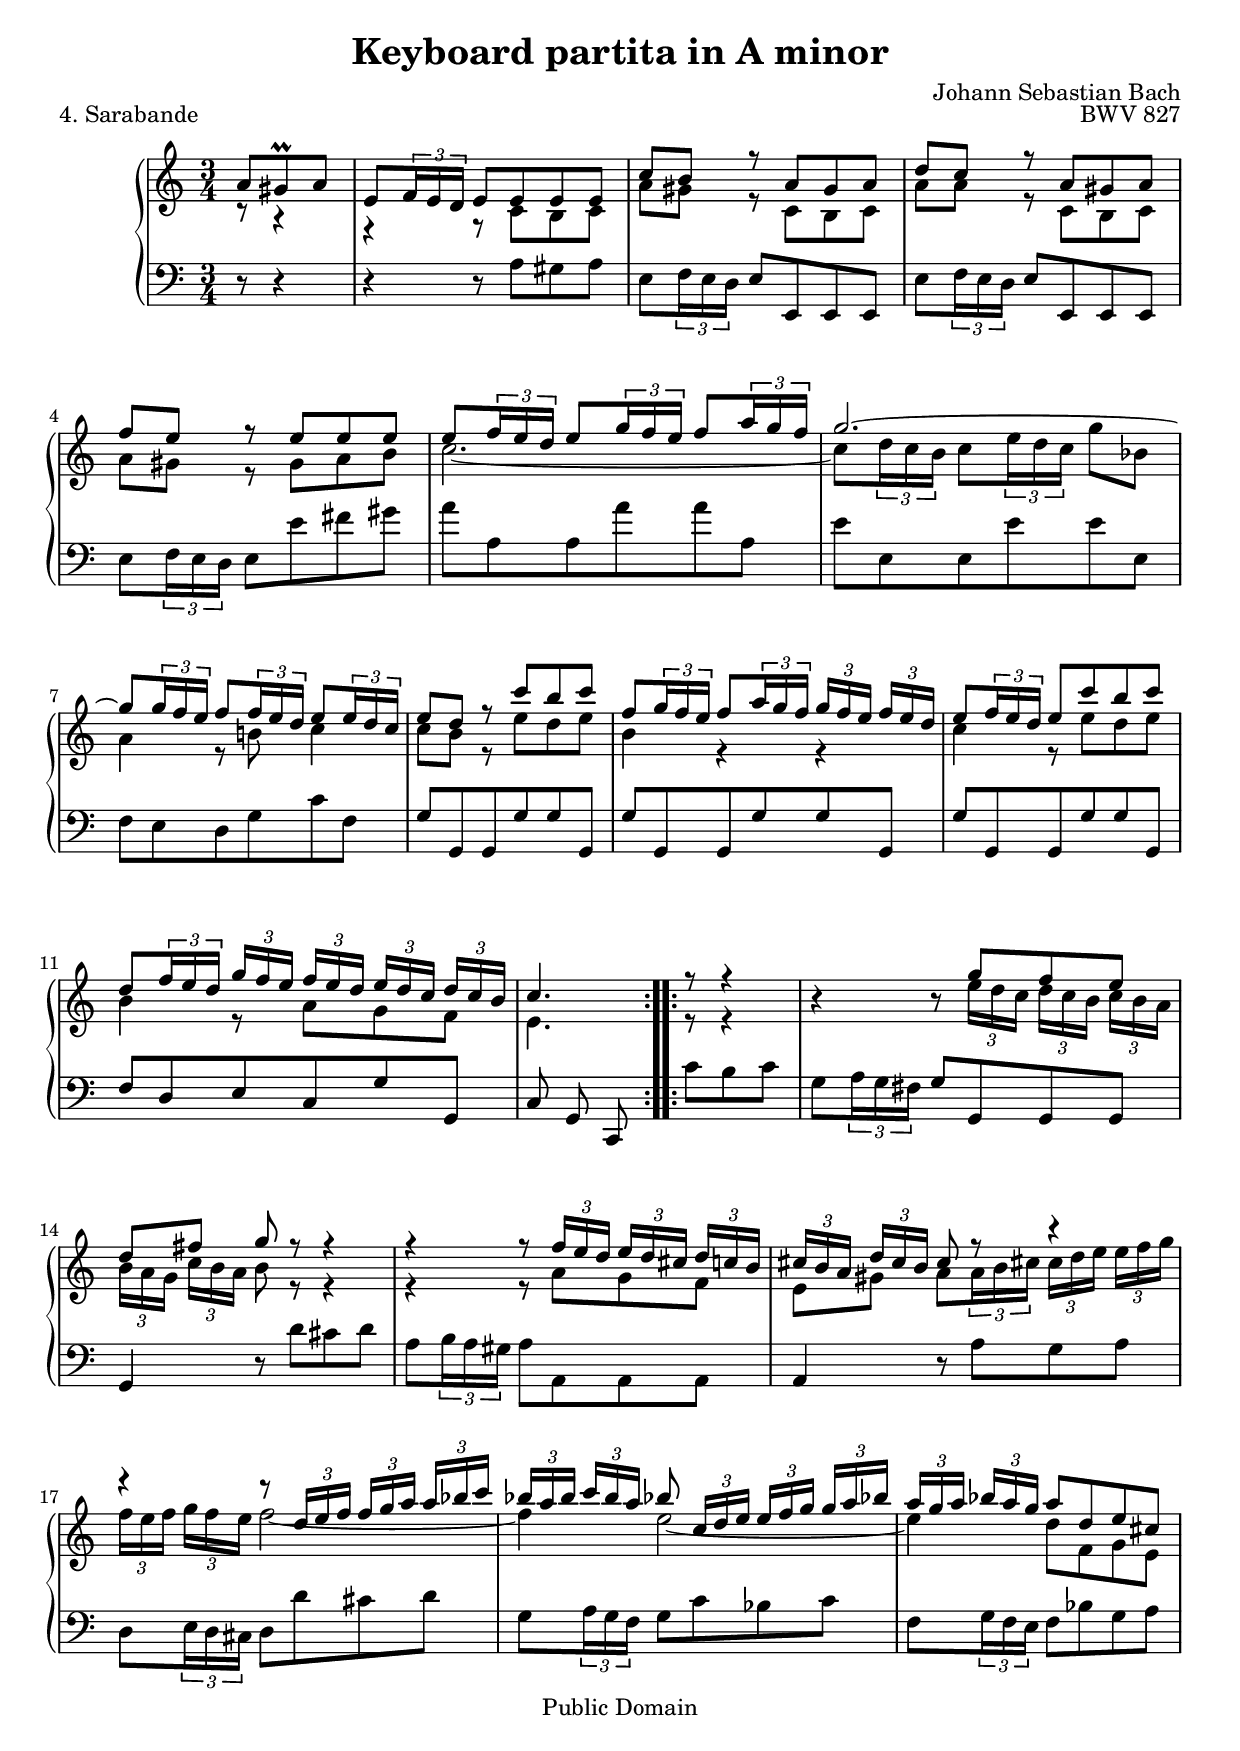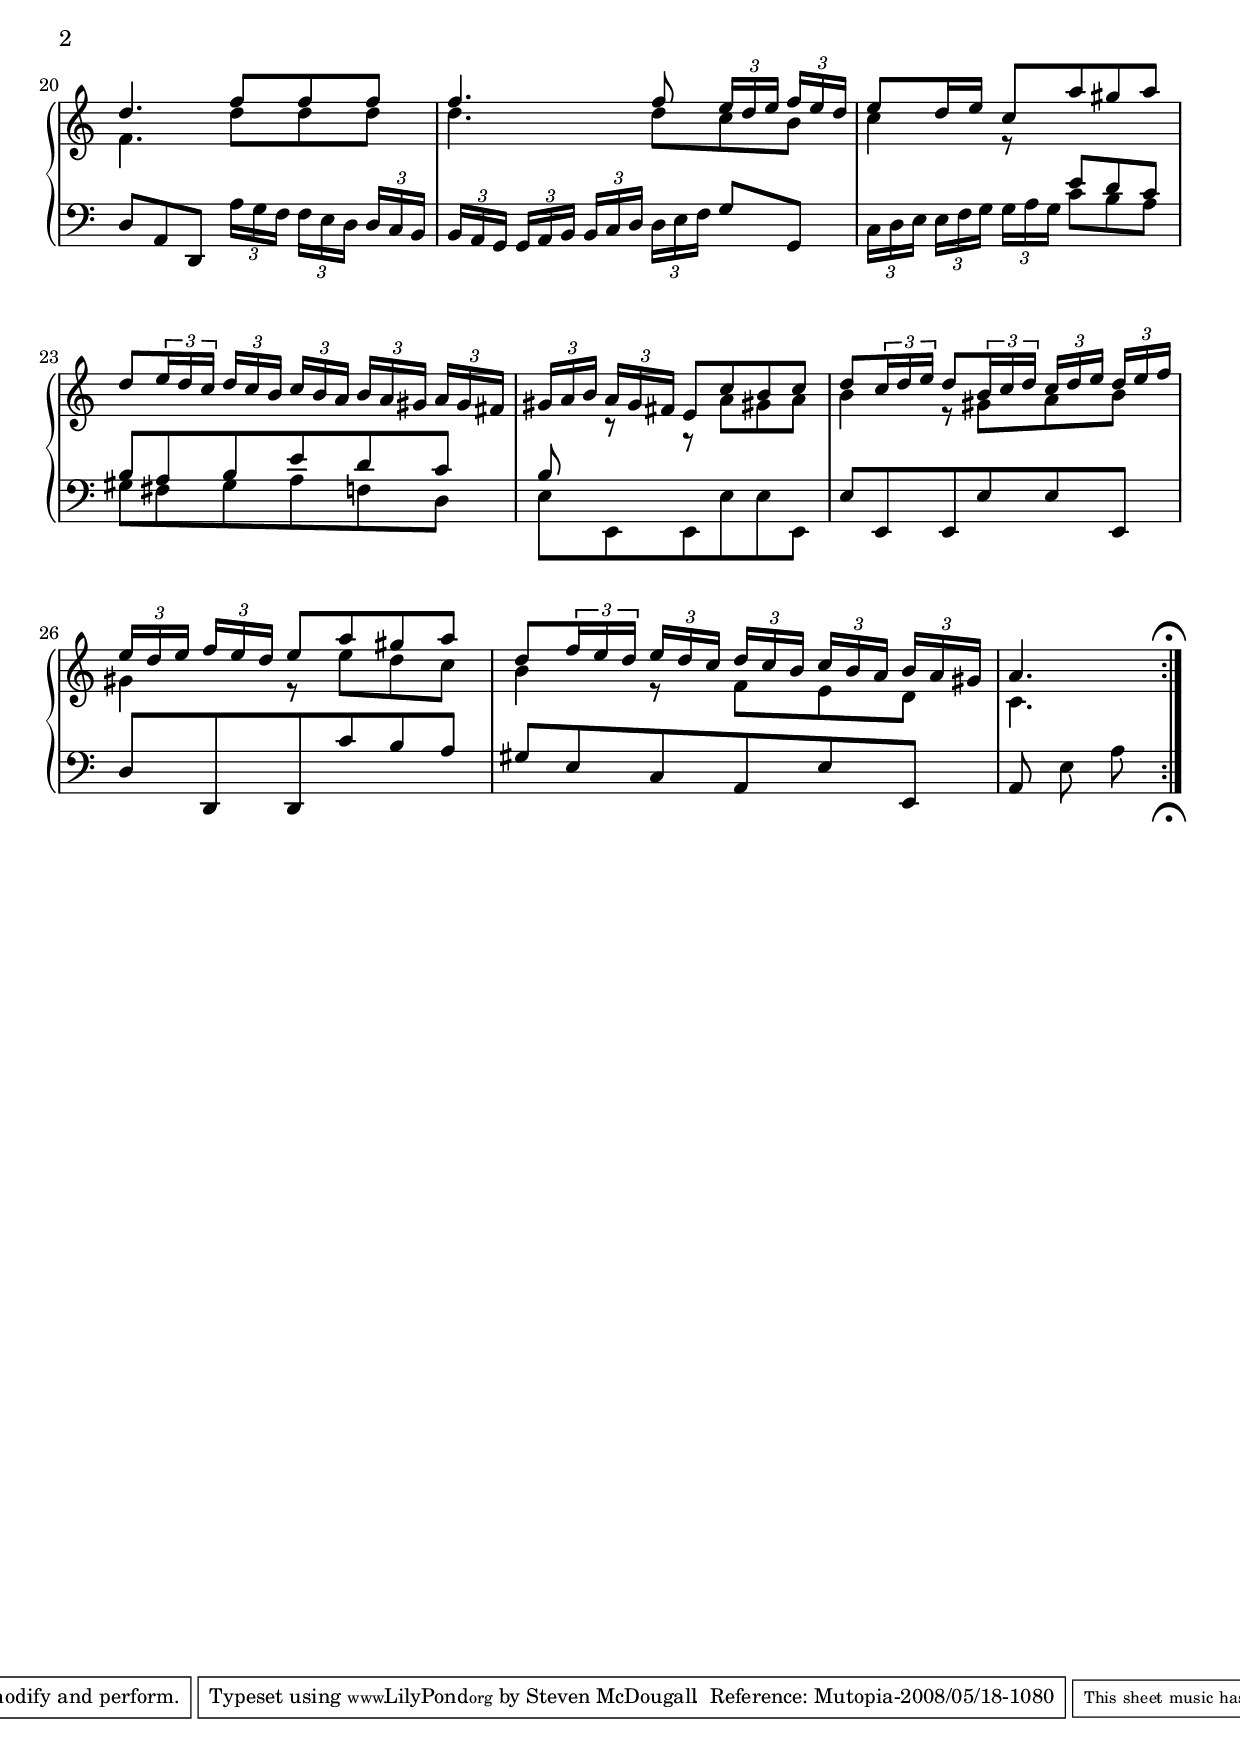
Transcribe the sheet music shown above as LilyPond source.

% This file prints Bach BWV 827, movement 4. Sarabande

\version "2.10.33"

\header
{
  title    	    = "Keyboard partita in A minor"
  composer 	    = "Johann Sebastian Bach"
  opus     	    = "BWV 827"
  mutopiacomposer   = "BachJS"
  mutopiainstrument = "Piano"
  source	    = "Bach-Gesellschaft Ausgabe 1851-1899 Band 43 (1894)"
  sourceurl         = "http://imslp.org/wiki/Notebook_for_Anna_Magdalena_Bach_(Bach,_Johann_Sebastian)"
  sourceurltwo      = "http://world.std.com/~swmcd/steven/music/bach/Bach-AnnaMagdalena1725.pdf"
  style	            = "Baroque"
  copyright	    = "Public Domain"
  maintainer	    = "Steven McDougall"
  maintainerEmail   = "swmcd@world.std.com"
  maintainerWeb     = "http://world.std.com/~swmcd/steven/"
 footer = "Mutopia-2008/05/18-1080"
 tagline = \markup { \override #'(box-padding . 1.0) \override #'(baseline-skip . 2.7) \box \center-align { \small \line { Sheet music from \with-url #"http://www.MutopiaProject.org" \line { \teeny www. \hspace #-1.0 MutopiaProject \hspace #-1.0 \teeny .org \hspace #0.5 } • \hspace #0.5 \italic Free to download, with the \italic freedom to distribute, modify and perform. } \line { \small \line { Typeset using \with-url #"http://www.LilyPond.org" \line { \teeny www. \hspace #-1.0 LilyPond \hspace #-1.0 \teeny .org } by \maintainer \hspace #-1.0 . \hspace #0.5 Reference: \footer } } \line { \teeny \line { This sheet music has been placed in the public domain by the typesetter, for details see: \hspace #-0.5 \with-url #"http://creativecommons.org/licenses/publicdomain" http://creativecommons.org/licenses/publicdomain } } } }
}

% Acknowledgments
%
% Wolfgang Suppan <wsu@chello.at>

\include "english.ly"

voiceFive = #(context-spec-music (make-voice-props-set 4) 'Voice)

ttt = { \set tupletSpannerDuration = #(ly:make-moment 1 8) }

upper = \relative c''
{
  \clef treble 
  \key a \minor
  \time 3/4

  \repeat volta 2
  {
    \partial 8*3 << { a8 gs \prall a } \\
		    { r8 r4          } >> |
    
    << { e8[ \times 2/3 { f16 e d] }  e8 e   e e } \\
       { r4                           r8 c8  b c } >> | % 1

    << { c'8 b   r a   gs a } \\
       { a 8 gs  r c,  b  c } >> | % 2

    << { d'8 c   r a   gs a } \\
       { a 8 a   r c,  b  c } >> | % 3

    << { f'8 e   r e   e e  } \\
       { a,8 gs  r gs  a b  } >> | % 4

    << { e8[  \times 2/3 { f16 e d] }  e8[ \times 2/3 { g16 f e] }   f8[ \times 2/3 { a16 g f] } } \\
       { c2. ~ 									                 } >> | % 5

    << { g'2. ~ 							    } \\
       { c,8[ \times 2/3 { d16 c b] }  c8[ \times 2/3 { e16 d c] }  g'8 bf, } >> | % 6

    << { g'8[ \times 2/3 { g16 f e] }  f8[ \times 2/3 { f16 e d] }  e8[ \times 2/3 { e16 d c] } } \\
       { a4                            r8               b!          c4                          } >> | % 7

    << { e 8 d  r c'  b c } \\
       { c,8 b  r e   d e } >> | % 8

    << { f8[ \times 2/3 { g16 f e] }  f8[ \set tupletSpannerDuration = #(ly:make-moment 1 8)
	                                  \times 2/3 { a16 g f]  g[ f e]  f[ e d] } } \\
       { b4                           r4                         r4                 } >> | % 9

    << { e 8[ \times 2/3 { f16 e d] }  e8 c'  b c } \\
       { c,4                           r8 e   d e } >> | % 10

    << { d8[ \times 2/3 { f16 e d]  g[ f e]  f[ e d]  e[ d c]  d[ c b] } } \\
       { b4                         r8       a        g        f         } >> | % 11

    << { c'4. } \\
       { e,4. } >>
  }

  \repeat volta 2
  {
    << { r8 r4 } \\
       { r8 r4 } >> | % 12

    r4  r8 << {                   g'8        f        e         } \\
	      { \ttt \times 2/3 { e16[ d c]  d[ c b]  c[ b a] } } >> | % 13

    << {              d8[         fs]        g  r  r4 } \\
       { \times 2/3 { b,16[ a g]  c[ b a] }  b8 r  r4 } >> | % 14

    << { r4  r8 \ttt \times 2/3 { f'16[ e d]  e[d cs]  d[c b] } } \\
       { r4  r8                   a           g        f        } >> | % 15

    << { \times 2/3 { cs'16[ b a]  d[ cs b] }  cs8               r8          r4                  } \\
       {              e , 8[       gs]         a 8[ \times 2/3 { a16 b cs!]  cs[ d e]  e[ f g] } } >> | % 16

    << {              r4                     r8 \times 2/3 { d16[ e f]  f[ g a]  a[ bf c] } } \\
       { \times 2/3 { f,16[ e f]  g[ f e] }  f2 ~ 					    } >> | % 17

    << { \times 2/3 { bf16[ a bf]  c[ bf a] }  bf!8 \times 2/3 { c,16[ d e]  e[ f g]  g[ a bf!] } } \\
       {              f4                       e2 ~						  } >> % 18

    << { \times 2/3 { a16[ g a]  bf[ a g] }  a8 d, e cs } \\
       {              e4                     d8 f, g e  } >> | % 19

    << { d'4. f 8 f f } \\
       { f,4. d'8 d d } >> | % 20

    << { f4. f8 \times 2/3 { e16[ d e]  f[ e d] } } \\
       { d4. d8              c          b         } >> | % 21

    << { e8[ d16 e]  c8 a' gs a } \\
       { c,4         r8 s8 s4   } >> | % 22

    << { d8[ \times 2/3 { e16 d c]  d[ c b]  c[ b a]  b[ a gs]  a[ gs fs] } } \\
       { s4.								     } >> | % 23

    << { \times 2/3 { gs16[ a b]  a[ gs fs] }  e8 c'  b   c } \\
       {              s8          r8           r8 a   gs! a } >> | % 24

    << { d 8[ \times 2/3 { c16 d e] }  d8[ \times 2/3 { b16 c d]  c[ d e]  d[ e f] } } \\
       { b,4                           r8               gs        a        b         } >> | % 25

    << { \times 2/3 { e 16[ d e]  f[ e d] }  e8 a   gs a } \\
       {              gs,4                   r8 e'  d  c } >> | % 26

    << { d8[ \times 2/3 { f16 e d]  e[ d c]  d[ c b]  c[ b a]  b[ a gs] } } \\
       { b4                         r8       f        e        d          } >> | % 27

    << { a'4. } \\
       { c,4. } >> % 28
  }

  \override Score.RehearsalMark #'break-visibility = #begin-of-line-invisible
  \override Score.RehearsalMark #'extra-offset = #'( -0.6 . 0.0 )
  \mark \markup { \musicglyph #"scripts.ufermata" }
}

lower =
{
  \clef bass
  \key a \minor
  \time 3/4

  \repeat volta 2
  {
    \partial 8*3 r8 r4 			      	|
    r4  r8 a  gs a   			      	| % 1
    e8[ \times 2/3 { f16 e d] }  e8 e,  e,  e,  | % 2
    e8[ \times 2/3 { f16 e d] }  e8 e,  e,  e,  | % 3
    e8[ \times 2/3 { f16 e d] }  e8 e'  fs' gs' | % 4
    a'8 a   a  a'  a' a                         | % 5
    e'8 e   e  e'  e' e                         | % 6
    f 8 e   d  g   c' f                         | % 7
    g 8 g,  g, g   g  g,			| % 8
    g 8 g,  g, g   g  g,			| % 9
    g 8 g,  g, g   g  g,			| % 10
    f 8 d   e  c   g  g,			| % 11
    c 8 g,  c,
  }

  \repeat volta 2
  {
    c' b c' 					 	     	     | % 12
    g8[ \times 2/3 { a16 g fs] }  g8 g,  g,  g,  	     	     | % 13
    g,4  r8 d'  cs' d'                           	     	     | % 14
    a8[ \times 2/3 { b16 a gs] }  a8 a,  a,  a,  	     	     | % 15
    a,4                           r8 a   g   a 	 	     	     | % 16
    d8[ \times 2/3 { e16 d cs] }  d8 d'  cs' d'  	     	     | % 17
    g8[ \times 2/3 { a16 g f ] }  g8 c'  bf  c'  	     	     | % 18
    f8[ \times 2/3 { g16 f e ] }  f8 bf  g   a   	     	     | % 19
    d8[ a, d,] \ttt \times 2/3 { a16[ g f]  f[ e d]  d[ c b,] }      | % 20
    \times 2/3 { b,16[ a, g,]  g,[ a, b,]  b,[ c d]  d[ e f]}  g8 g, | % 21

    \times 2/3 { c16[ d e]  e[ f g]  g[ a g] } << { e'8 d' c' } \\
						  { c'8 b  a  } >>   | % 22
    << { b 8 a  b  e' d' c' } \\
       { gs8 fs gs a  f  d  } >>				     | % 23

    << { b8 s8 s2        } \\
       { e8 e, e, e e e, } >>					     | % 24

    e8  e, e, e  e e,						     | % 25
    d8  d, d, c' b a						     | % 26
    gs8 e  c  a, e e,						     | % 27
    a,8 e  a							       % 28
  }

  \override Staff.RehearsalMark #'direction = #-1
  \override Score.RehearsalMark #'extra-offset = #'( -0.6 . 0.0 )
  \mark \markup { \musicglyph #"scripts.dfermata" }
}

\score 
{
  \new PianoStaff
  <<
    \new Staff = upper \upper
    \new Staff = lower \lower
  >>
  
  \layout
  {
    \context 
    {
      \Score
      \remove "Mark_engraver"
    }
    \context 
    {
      \Staff
      \consists "Mark_engraver"
    }
  } 

  \header { piece = "4. Sarabande" }

  \midi   
  {
  }
}
